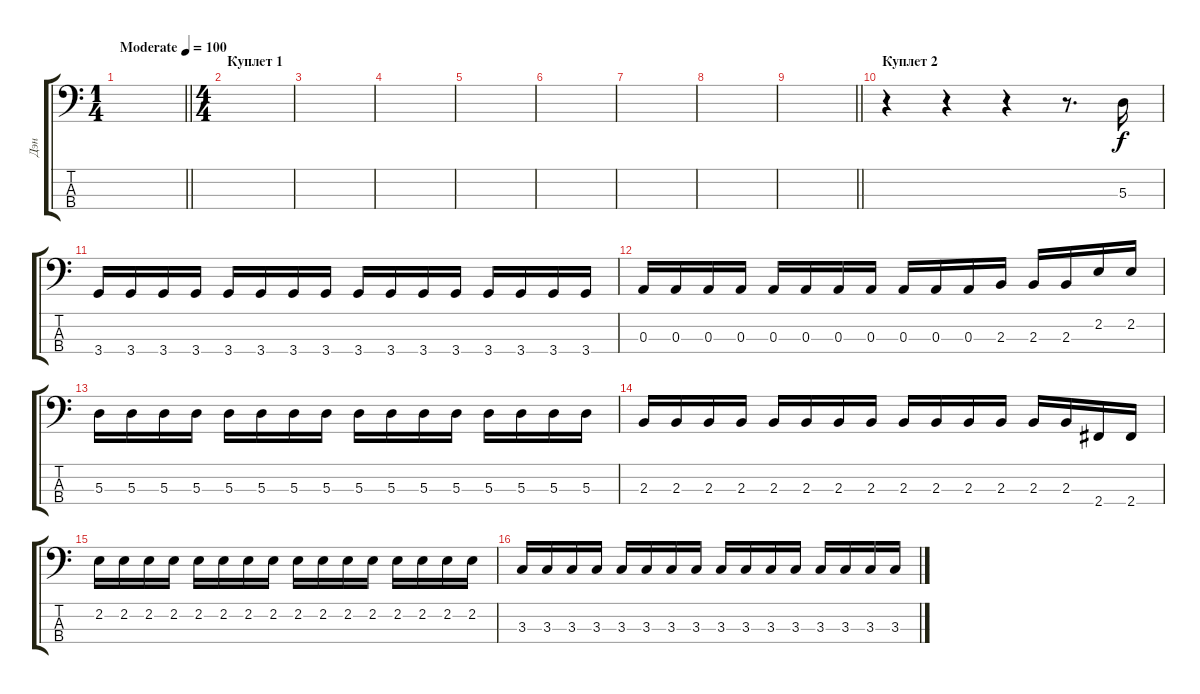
\track ("Дэн" "Дэн") {instrument electricbasspick}
\staff {score tabs}
\tuning (G2 D2 A1 E1) {hide}
\ts (1 4)
\tempo (100 "Moderate")
\clef f4
\barLineRight lightlight
\ks c
|
\ts (4 4)
\section ("" "Куплет 1")
|
|
|
|
|
|
|
\barLineRight lightlight
|
\section ("" "Куплет 2")
r.4 r.4 r.4 r.8{d} 5.3.16 |
3.4.16 3.4.16 3.4.16 3.4.16 3.4.16 3.4.16 3.4.16 3.4.16 3.4.16 3.4.16 3.4.16 3.4.16 3.4.16 3.4.16 3.4.16 3.4.16 |
0.3.16 0.3.16 0.3.16 0.3.16 0.3.16 0.3.16 0.3.16 0.3.16 0.3.16 0.3.16 0.3.16 2.3.16 2.3.16 2.3.16 2.2.16 2.2.16 |
5.3.16 5.3.16 5.3.16 5.3.16 5.3.16 5.3.16 5.3.16 5.3.16 5.3.16 5.3.16 5.3.16 5.3.16 5.3.16 5.3.16 5.3.16 5.3.16 |
2.3.16 2.3.16 2.3.16 2.3.16 2.3.16 2.3.16 2.3.16 2.3.16 2.3.16 2.3.16 2.3.16 2.3.16 2.3.16 2.3.16 2.4.16 2.4.16 |
2.2.16 2.2.16 2.2.16 2.2.16 2.2.16 2.2.16 2.2.16 2.2.16 2.2.16 2.2.16 2.2.16 2.2.16 2.2.16 2.2.16 2.2.16 2.2.16 |
3.3.16 3.3.16 3.3.16 3.3.16 3.3.16 3.3.16 3.3.16 3.3.16 3.3.16 3.3.16 3.3.16 3.3.16 3.3.16 3.3.16 3.3.16 3.3.16
